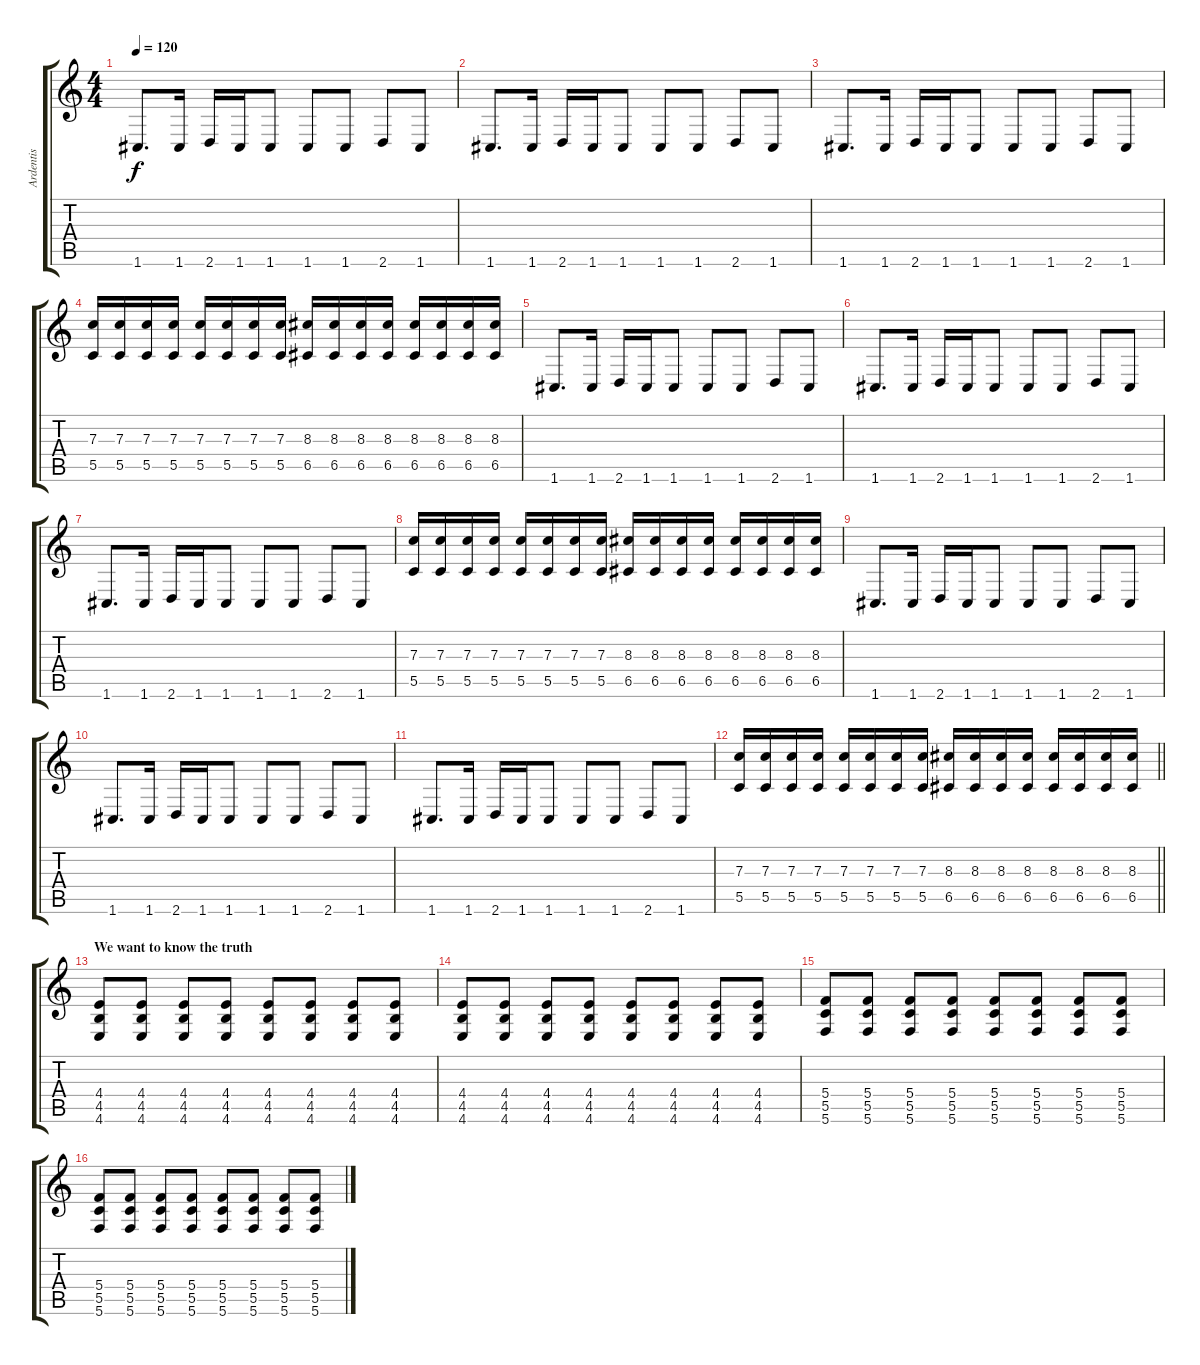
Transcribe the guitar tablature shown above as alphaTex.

\track ("Ardentis" "Ardentis") {instrument overdrivenguitar}
\staff {score tabs}
\tuning (D4 A3 F3 C3 G2 C2) {hide}
\ts (4 4)
\tempo 120
\clef g2
\ks c
1.6.8{d dy f} 1.6.16 2.6.16 1.6.16 1.6.8 1.6.8 1.6.8 2.6.8 1.6.8 |
1.6.8{d} 1.6.16 2.6.16 1.6.16 1.6.8 1.6.8 1.6.8 2.6.8 1.6.8 |
1.6.8{d} 1.6.16 2.6.16 1.6.16 1.6.8 1.6.8 1.6.8 2.6.8 1.6.8 |
(7.3 5.5).16 (7.3 5.5).16 (7.3 5.5).16 (7.3 5.5).16 (7.3 5.5).16 (7.3 5.5).16 (7.3 5.5).16 (7.3 5.5).16 (8.3 6.5).16 (8.3 6.5).16 (8.3 6.5).16 (8.3 6.5).16 (8.3 6.5).16 (8.3 6.5).16 (8.3 6.5).16 (8.3 6.5).16 |
1.6.8{d} 1.6.16 2.6.16 1.6.16 1.6.8 1.6.8 1.6.8 2.6.8 1.6.8 |
1.6.8{d} 1.6.16 2.6.16 1.6.16 1.6.8 1.6.8 1.6.8 2.6.8 1.6.8 |
1.6.8{d} 1.6.16 2.6.16 1.6.16 1.6.8 1.6.8 1.6.8 2.6.8 1.6.8 |
(7.3 5.5).16 (7.3 5.5).16 (7.3 5.5).16 (7.3 5.5).16 (7.3 5.5).16 (7.3 5.5).16 (7.3 5.5).16 (7.3 5.5).16 (8.3 6.5).16 (8.3 6.5).16 (8.3 6.5).16 (8.3 6.5).16 (8.3 6.5).16 (8.3 6.5).16 (8.3 6.5).16 (8.3 6.5).16 |
1.6.8{d} 1.6.16 2.6.16 1.6.16 1.6.8 1.6.8 1.6.8 2.6.8 1.6.8 |
1.6.8{d} 1.6.16 2.6.16 1.6.16 1.6.8 1.6.8 1.6.8 2.6.8 1.6.8 |
1.6.8{d} 1.6.16 2.6.16 1.6.16 1.6.8 1.6.8 1.6.8 2.6.8 1.6.8 |
\barLineRight lightlight
(7.3 5.5).16 (7.3 5.5).16 (7.3 5.5).16 (7.3 5.5).16 (7.3 5.5).16 (7.3 5.5).16 (7.3 5.5).16 (7.3 5.5).16 (8.3 6.5).16 (8.3 6.5).16 (8.3 6.5).16 (8.3 6.5).16 (8.3 6.5).16 (8.3 6.5).16 (8.3 6.5).16 (8.3 6.5).16 |
\section ("" "We want to know the truth")
(4.4 4.5 4.6).8{balance 8} (4.4 4.5 4.6).8 (4.4 4.5 4.6).8 (4.4 4.5 4.6).8 (4.4 4.5 4.6).8 (4.4 4.5 4.6).8 (4.4 4.5 4.6).8 (4.4 4.5 4.6).8 |
(4.4 4.5 4.6).8 (4.4 4.5 4.6).8 (4.4 4.5 4.6).8 (4.4 4.5 4.6).8 (4.4 4.5 4.6).8 (4.4 4.5 4.6).8 (4.4 4.5 4.6).8 (4.4 4.5 4.6).8 |
(5.4 5.5 5.6).8 (5.4 5.5 5.6).8 (5.4 5.5 5.6).8 (5.4 5.5 5.6).8 (5.4 5.5 5.6).8 (5.4 5.5 5.6).8 (5.4 5.5 5.6).8 (5.4 5.5 5.6).8 |
(5.4 5.5 5.6).8 (5.4 5.5 5.6).8 (5.4 5.5 5.6).8 (5.4 5.5 5.6).8 (5.4 5.5 5.6).8 (5.4 5.5 5.6).8 (5.4 5.5 5.6).8 (5.4 5.5 5.6).8
